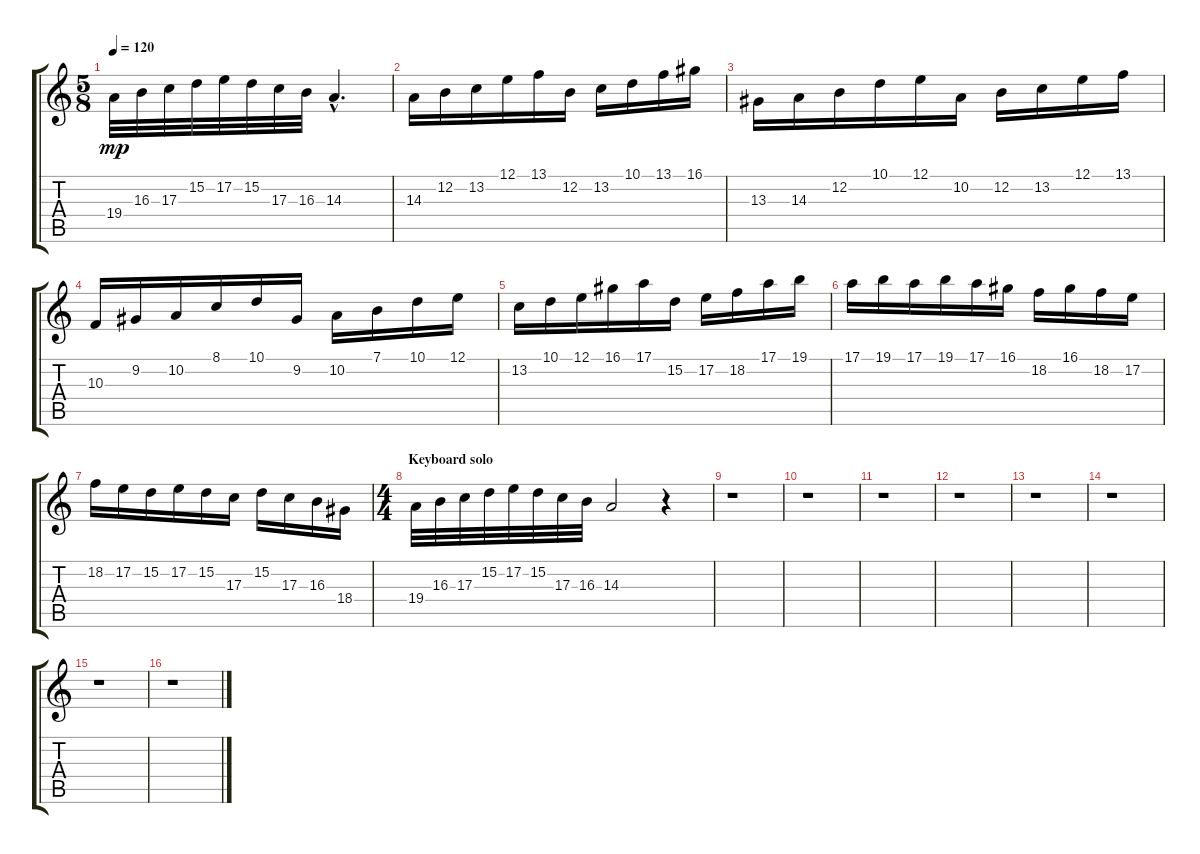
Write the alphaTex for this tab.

\track "" {instrument choiraahs}
\staff {score tabs}
\tuning (E4 B3 G3 D3 A2 E2) {hide}
\ts (5 8)
\tempo 120
\clef g2
\ks c
19.4.32{dy mp} 16.3.32 17.3.32 15.2.32 17.2.32 15.2.32 17.3.32 16.3.32 14.3{hac}.4{d} |
14.3.16 12.2.16 13.2.16 12.1.16 13.1.16 12.2.16 13.2.16 10.1.16 13.1.16 16.1.16 |
13.3.16 14.3.16 12.2.16 10.1.16 12.1.16 10.2.16 12.2.16 13.2.16 12.1.16 13.1.16 |
10.3.16 9.2.16 10.2.16 8.1.16 10.1.16 9.2.16 10.2.16 7.1.16 10.1.16 12.1.16 |
13.2.16 10.1.16 12.1.16 16.1.16 17.1.16 15.2.16 17.2.16 18.2.16 17.1.16 19.1.16 |
17.1.16 19.1.16 17.1.16 19.1.16 17.1.16 16.1.16 18.2.16 16.1.16 18.2.16 17.2.16 |
18.2.16 17.2.16 15.2.16 17.2.16 15.2.16 17.3.16 15.2.16 17.3.16 16.3.16 18.4.16 |
\ts (4 4)
\section ("" "Keyboard solo")
19.4.32 16.3.32 17.3.32 15.2.32 17.2.32 15.2.32 17.3.32 16.3.32 14.3.2 r.4 |
r.1 |
r.1 |
r.1 |
r.1 |
r.1 |
r.1 |
r.1 |
r.1
